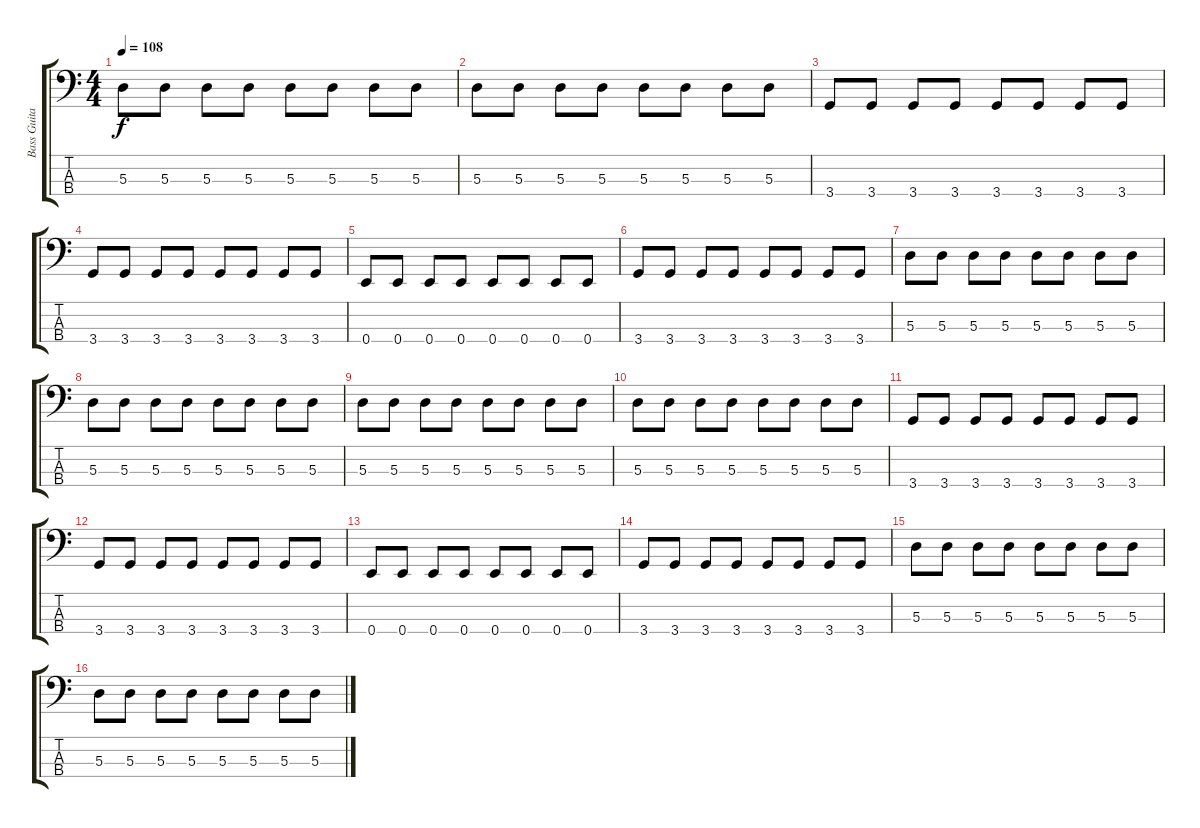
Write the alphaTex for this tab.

\track ("Bass Guitar" "Bass Guita") {instrument electricbassfinger}
\staff {score tabs}
\tuning (G2 D2 A1 E1) {hide}
\ts (4 4)
\tempo 108
\clef f4
\ks c
5.3.8{dy f instrument electricbassfinger} 5.3.8 5.3.8 5.3.8 5.3.8 5.3.8 5.3.8 5.3.8 |
5.3.8 5.3.8 5.3.8 5.3.8 5.3.8 5.3.8 5.3.8 5.3.8 |
3.4.8 3.4.8 3.4.8 3.4.8 3.4.8 3.4.8 3.4.8 3.4.8 |
3.4.8 3.4.8 3.4.8 3.4.8 3.4.8 3.4.8 3.4.8 3.4.8 |
0.4.8 0.4.8 0.4.8 0.4.8 0.4.8 0.4.8 0.4.8 0.4.8 |
3.4.8 3.4.8 3.4.8 3.4.8 3.4.8 3.4.8 3.4.8 3.4.8 |
5.3.8 5.3.8 5.3.8 5.3.8 5.3.8 5.3.8 5.3.8 5.3.8 |
5.3.8 5.3.8 5.3.8 5.3.8 5.3.8 5.3.8 5.3.8 5.3.8 |
5.3.8 5.3.8 5.3.8 5.3.8 5.3.8 5.3.8 5.3.8 5.3.8 |
5.3.8 5.3.8 5.3.8 5.3.8 5.3.8 5.3.8 5.3.8 5.3.8 |
3.4.8 3.4.8 3.4.8 3.4.8 3.4.8 3.4.8 3.4.8 3.4.8 |
3.4.8 3.4.8 3.4.8 3.4.8 3.4.8 3.4.8 3.4.8 3.4.8 |
0.4.8 0.4.8 0.4.8 0.4.8 0.4.8 0.4.8 0.4.8 0.4.8 |
3.4.8 3.4.8 3.4.8 3.4.8 3.4.8 3.4.8 3.4.8 3.4.8 |
5.3.8 5.3.8 5.3.8 5.3.8 5.3.8 5.3.8 5.3.8 5.3.8 |
5.3.8 5.3.8 5.3.8 5.3.8 5.3.8 5.3.8 5.3.8 5.3.8
